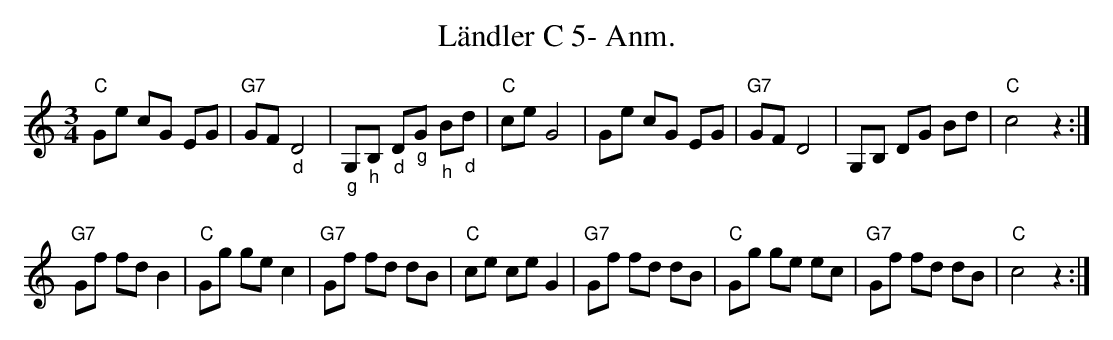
X:1
T:Ländler C 5- Anm.
M:3/4
L:1/8
K:Cmaj%%MIDI gchordon
"C"Ge cG EG | "G7"GF "_d"D4 | "_g"G,"_h"B, "_d"D"_g"G "_h"B"_d"d | "C"ce G4 | \
   Ge cG EG | "G7"GF D4 |  G,B, DG Bd | "C"c4 z2 :|
"" "G7"Gf fd B2 | "C"Gg ge c2 | "G7"Gf fd dB | "C"ce ce G2 | \
   "G7"Gf fd dB | "C"Gg ge ec | "G7"Gf fd dB | "C"c4 z2 :|
